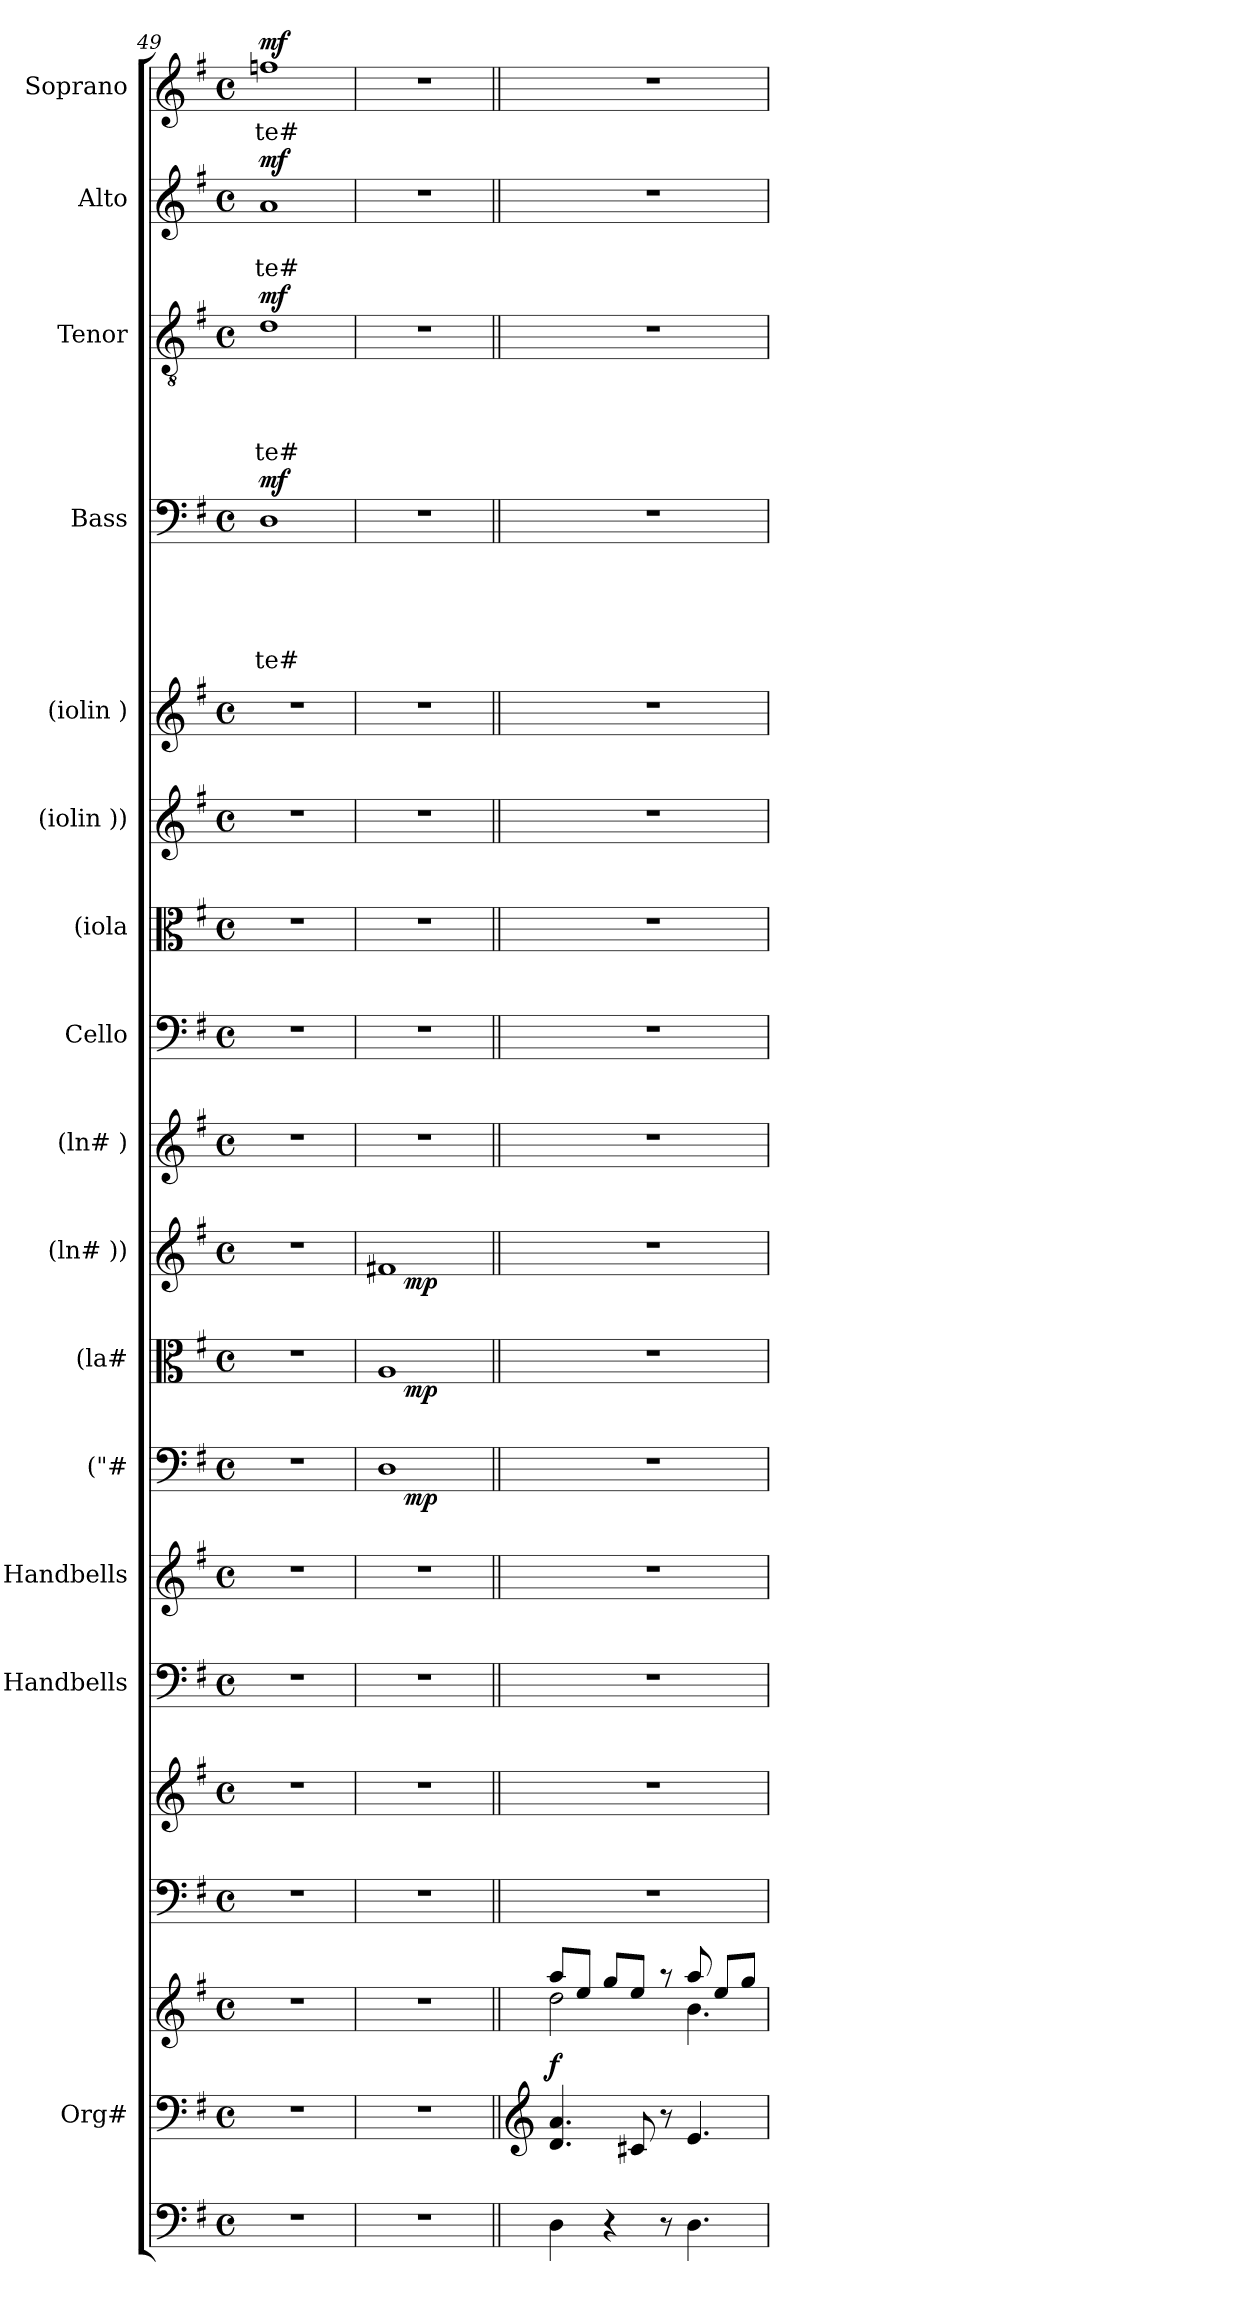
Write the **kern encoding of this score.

**kern	**kern	**kern	**dynam	**kern	**kern	**kern	**kern	**kern	**dynam	**kern	**dynam	**kern	**dynam	**kern	**kern	**kern	**kern	**kern	**kern	**text	**text	**text	**text	**text	**dynam	**kern	**text	**text	**text	**text	**dynam	**kern	**text	**text	**dynam	**kern	**text	**dynam
*part18	*part17	*part17	*part17	*part16	*part15	*part14	*part13	*part12	*part12	*part11	*part11	*part10	*part10	*part9	*part8	*part7	*part6	*part5	*part4	*part4	*part4	*part4	*part4	*part4	*part4	*part3	*part3	*part3	*part3	*part3	*part3	*part2	*part2	*part2	*part2	*part1	*part1	*part1
*staff19	*staff18	*staff17	*staff17/18	*staff16	*staff15	*staff14	*staff13	*staff12	*staff12	*staff11	*staff11	*staff10	*staff10	*staff9	*staff8	*staff7	*staff6	*staff5	*staff4	*staff4	*staff4	*staff4	*staff4	*staff4	*staff4	*staff3	*staff3	*staff3	*staff3	*staff3	*staff3	*staff2	*staff2	*staff2	*staff2	*staff1	*staff1	*staff1
*	*I"Org#	*	*	*	*	*I"Handbells	*I"Handbells	*I"("#	*	*I"(la#	*	*I"(ln# ))	*	*I"(ln# )	*I"Cello	*I"(iola	*I"(iolin ))	*I"(iolin )	*I"Bass	*	*	*	*	*	*	*I"Tenor	*	*	*	*	*	*I"Alto	*	*	*	*I"Soprano	*	*
*	*	*	*	*	*	*	*	*	*	*I'(la#	*	*I'(ln# ))	*	*I'(ln# )	*	*	*	*	*I'B	*	*	*	*	*	*	*I'T	*	*	*	*	*	*I'A	*	*	*	*I'S	*	*
*clefF4	*clefF4	*clefG2	*	*clefF4	*clefG2	*clefF4	*clefG2	*clefF4	*	*clefC3	*	*clefG2	*	*clefG2	*clefF4	*clefC3	*clefG2	*clefG2	*clefF4	*	*	*	*	*	*	*clefGv2	*	*	*	*	*	*clefG2	*	*	*	*clefG2	*	*
*k[f#]	*k[f#]	*k[f#]	*	*k[f#]	*k[f#]	*k[f#]	*k[f#]	*k[f#]	*	*k[f#]	*	*k[f#]	*	*k[f#]	*k[f#]	*k[f#]	*k[f#]	*k[f#]	*k[f#]	*	*	*	*	*	*	*k[f#]	*	*	*	*	*	*k[f#]	*	*	*	*k[f#]	*	*
*G:	*G:	*G:	*	*G:	*G:	*G:	*G:	*G:	*	*G:	*	*G:	*	*G:	*G:	*G:	*G:	*G:	*G:	*	*	*	*	*	*	*G:	*	*	*	*	*	*G:	*	*	*	*G:	*	*
*M4/4	*M4/4	*M4/4	*	*M4/4	*M4/4	*M4/4	*M4/4	*M4/4	*	*M4/4	*	*M4/4	*	*M4/4	*M4/4	*M4/4	*M4/4	*M4/4	*M4/4	*	*	*	*	*	*	*M4/4	*	*	*	*	*	*M4/4	*	*	*	*M4/4	*	*
*met(c)	*met(c)	*met(c)	*	*met(c)	*met(c)	*met(c)	*met(c)	*met(c)	*	*met(c)	*	*met(c)	*	*met(c)	*met(c)	*met(c)	*met(c)	*met(c)	*met(c)	*	*	*	*	*	*	*met(c)	*	*	*	*	*	*met(c)	*	*	*	*met(c)	*	*
=49	=49	=49	=49	=49	=49	=49	=49	=49	=49	=49	=49	=49	=49	=49	=49	=49	=49	=49	=49	=49	=49	=49	=49	=49	=49	=49	=49	=49	=49	=49	=49	=49	=49	=49	=49	=49	=49	=49
!	!	!	!	!	!	!	!	!	!	!	!	!	!	!	!	!	!	!	!	!	!	!	!	!LO:LY:b	!LO:DY:a	!	!	!	!	!LO:LY:b	!LO:DY:a	!	!	!LO:LY:b	!LO:DY:a	!	!LO:LY:b	!LO:DY:a
1r	1r	1r	.	1r	1r	1r	1r	1r	.	1r	.	1r	.	1r	1r	1r	1r	1r	1D	.	.	.	.	te#	mf	1d	.	.	.	te#	mf	1a	.	te#	mf	1ffn	te#	mf
=50	=50	=50	=50	=50	=50	=50	=50	=50	=50	=50	=50	=50	=50	=50	=50	=50	=50	=50	=50	=50	=50	=50	=50	=50	=50	=50	=50	=50	=50	=50	=50	=50	=50	=50	=50	=50	=50	=50
*	*	*	*	*	*	*	*	*^	*	*^	*	*^	*	*	*	*	*	*	*	*	*	*	*	*	*	*	*	*	*	*	*	*	*	*	*	*	*	*
1r	1r	1r	.	1r	1r	1r	1r	1D	8ryy	.	1A	8ryy	.	1f#X	8ryy	.	1r	1r	1r	1r	1r	1r	.	.	.	.	.	.	1r	.	.	.	.	.	1r	.	.	.	1r	.	.
!	!	!	!	!	!	!	!	!	!	!LO:DY:b	!	!	!LO:DY:b	!	!	!LO:DY:b	!	!	!	!	!	!	!	!	!	!	!	!	!	!	!	!	!	!	!	!	!	!	!	!	!
.	.	.	.	.	.	.	.	.	2..ryy	mp	.	2..ryy	mp	.	2..ryy	mp	.	.	.	.	.	.	.	.	.	.	.	.	.	.	.	.	.	.	.	.	.	.	.	.	.
*	*	*	*	*	*	*	*	*v	*v	*	*	*	*	*v	*v	*	*	*	*	*	*	*	*	*	*	*	*	*	*	*	*	*	*	*	*	*	*	*	*	*	*
*	*	*	*	*	*	*	*	*	*	*v	*v	*	*	*	*	*	*	*	*	*	*	*	*	*	*	*	*	*	*	*	*	*	*	*	*	*	*	*	*
=51||	=51||	=51||	=51||	=51||	=51||	=51||	=51||	=51||	=51||	=51||	=51||	=51||	=51||	=51||	=51||	=51||	=51||	=51||	=51||	=51||	=51||	=51||	=51||	=51||	=51||	=51||	=51||	=51||	=51||	=51||	=51||	=51||	=51||	=51||	=51||	=51||	=51||	=51||
*	*clefG2	*	*	*	*	*	*	*	*	*	*	*	*	*	*	*	*	*	*	*	*	*	*	*	*	*	*	*	*	*	*	*	*	*	*	*	*	*
*	*	*^	*	*	*	*	*	*^	*	*^	*	*^	*	*	*	*	*	*	*	*	*	*	*	*	*	*	*	*	*	*	*	*	*	*	*	*	*	*
!	!	!	!	!LO:DY:a=2	!	!	!	!	!	!	!	!	!	!	!	!	!	!	!	!	!	!	!	!	!	!	!	!	!	!	!	!	!	!	!	!	!	!	!	!	!	!
*	*	*	*	*	*	*	*	*	*v	*v	*	*	*	*	*v	*v	*	*	*	*	*	*	*	*	*	*	*	*	*	*	*	*	*	*	*	*	*	*	*	*	*	*
*	*	*	*	*	*	*	*	*	*	*	*v	*v	*	*	*	*	*	*	*	*	*	*	*	*	*	*	*	*	*	*	*	*	*	*	*	*	*	*	*	*
4D\	4.d/ 4.a/	8aa/L	2dd\	f	1r	1r	1r	1r	1r	.	1r	.	1r	.	1r	1r	1r	1r	1r	1r	.	.	.	.	.	.	1r	.	.	.	.	.	1r	.	.	.	1r	.	.
.	.	8ee/J	.	.	.	.	.	.	.	.	.	.	.	.	.	.	.	.	.	.	.	.	.	.	.	.	.	.	.	.	.	.	.	.	.	.	.	.	.
4r	.	8gg/L	.	.	.	.	.	.	.	.	.	.	.	.	.	.	.	.	.	.	.	.	.	.	.	.	.	.	.	.	.	.	.	.	.	.	.	.	.
.	8c#X/	8ee/J	.	.	.	.	.	.	.	.	.	.	.	.	.	.	.	.	.	.	.	.	.	.	.	.	.	.	.	.	.	.	.	.	.	.	.	.	.
8r	8r	8raa	8ryy	.	.	.	.	.	.	.	.	.	.	.	.	.	.	.	.	.	.	.	.	.	.	.	.	.	.	.	.	.	.	.	.	.	.	.	.
4.D\	4.e/	8aa/	4.b\	.	.	.	.	.	.	.	.	.	.	.	.	.	.	.	.	.	.	.	.	.	.	.	.	.	.	.	.	.	.	.	.	.	.	.	.
.	.	8ee/L	.	.	.	.	.	.	.	.	.	.	.	.	.	.	.	.	.	.	.	.	.	.	.	.	.	.	.	.	.	.	.	.	.	.	.	.	.
.	.	8gg/J	.	.	.	.	.	.	.	.	.	.	.	.	.	.	.	.	.	.	.	.	.	.	.	.	.	.	.	.	.	.	.	.	.	.	.	.	.
*	*	*v	*v	*	*	*	*	*	*	*	*	*	*	*	*	*	*	*	*	*	*	*	*	*	*	*	*	*	*	*	*	*	*	*	*	*	*	*	*
=	=	=	=	=	=	=	=	=	=	=	=	=	=	=	=	=	=	=	=	=	=	=	=	=	=	=	=	=	=	=	=	=	=	=	=	=	=	=
*-	*-	*-	*-	*-	*-	*-	*-	*-	*-	*-	*-	*-	*-	*-	*-	*-	*-	*-	*-	*-	*-	*-	*-	*-	*-	*-	*-	*-	*-	*-	*-	*-	*-	*-	*-	*-	*-	*-
